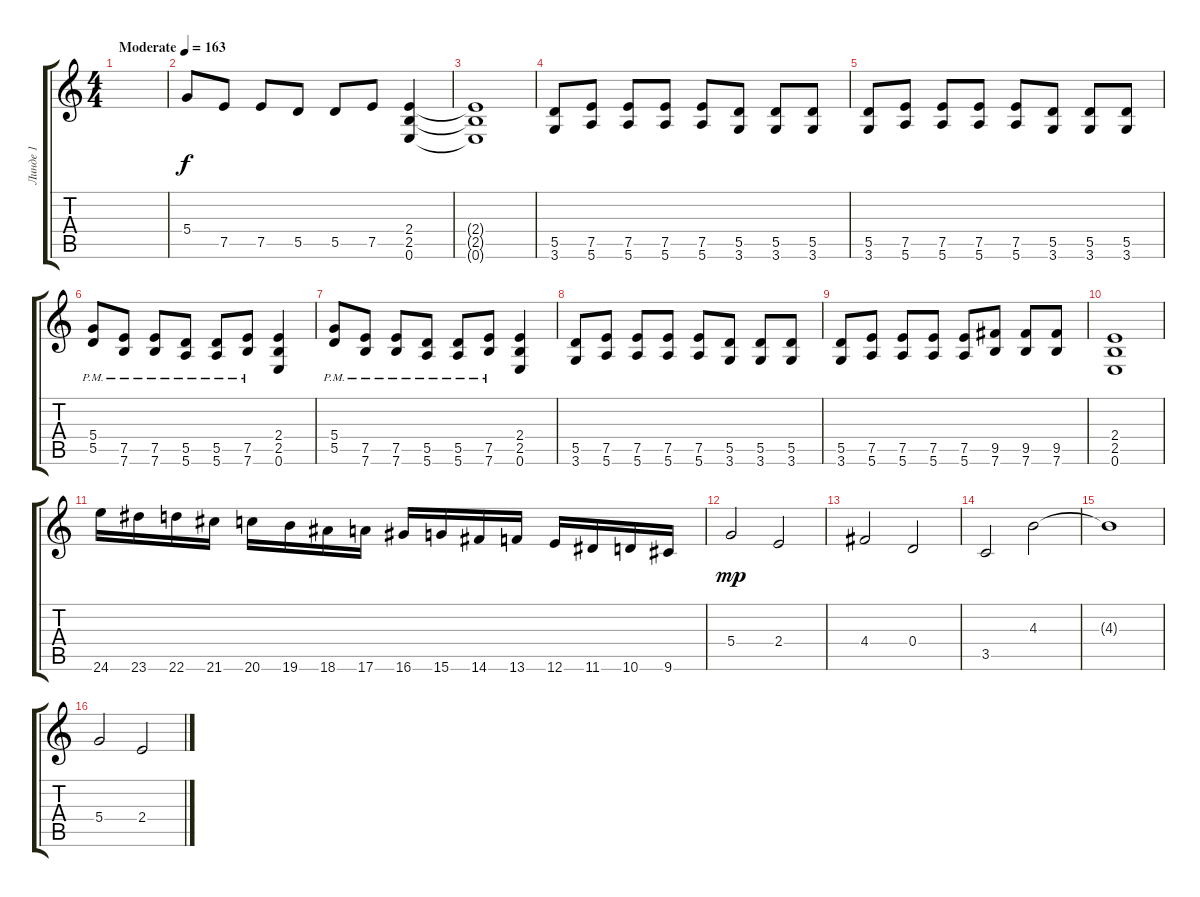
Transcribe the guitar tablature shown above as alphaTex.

\track ("Линде 1" "Линде 1") {instrument distortionguitar}
\staff {score tabs}
\tuning (E4 B3 G3 D3 A2 E2) {hide}
\ts (4 4)
\tempo (163 "Moderate")
\clef g2
\ks c
|
5.4.8 7.5.8 7.5.8 5.5.8 5.5.8 7.5.8 (2.4 2.5 0.6).4 |
(2.4{t} 2.5{t} 0.6{t}).1 |
(5.5 3.6).8 (7.5 5.6).8 (7.5 5.6).8 (7.5 5.6).8 (7.5 5.6).8 (5.5 3.6).8 (5.5 3.6).8 (5.5 3.6).8 |
(5.5 3.6).8 (7.5 5.6).8 (7.5 5.6).8 (7.5 5.6).8 (7.5 5.6).8 (5.5 3.6).8 (5.5 3.6).8 (5.5 3.6).8 |
(5.4{pm} 5.5{pm}).8 (7.5{pm} 7.6{pm}).8 (7.5{pm} 7.6{pm}).8 (5.5{pm} 5.6{pm}).8 (5.5{pm} 5.6{pm}).8 (7.5{pm} 7.6{pm}).8 (2.4 2.5 0.6).4 |
(5.4{pm} 5.5{pm}).8 (7.5{pm} 7.6{pm}).8 (7.5{pm} 7.6{pm}).8 (5.5{pm} 5.6{pm}).8 (5.5{pm} 5.6{pm}).8 (7.5{pm} 7.6{pm}).8 (2.4 2.5 0.6).4 |
(5.5 3.6).8 (7.5 5.6).8 (7.5 5.6).8 (7.5 5.6).8 (7.5 5.6).8 (5.5 3.6).8 (5.5 3.6).8 (5.5 3.6).8 |
(5.5 3.6).8 (7.5 5.6).8 (7.5 5.6).8 (7.5 5.6).8 (7.5 5.6).8 (9.5 7.6).8 (9.5 7.6).8 (9.5 7.6).8 |
(2.4 2.5 0.6).1 |
24.6.16{instrument guitarfretnoise} 23.6.16 22.6.16 21.6.16 20.6.16 19.6.16 18.6.16 17.6.16 16.6.16 15.6.16 14.6.16 13.6.16 12.6.16 11.6.16 10.6.16 9.6.16 |
5.4.2{dy mp instrument overdrivenguitar} 2.4.2 |
4.4.2 0.4.2 |
3.5.2 4.3.2 |
4.3{t}.1 |
5.4.2 2.4.2
